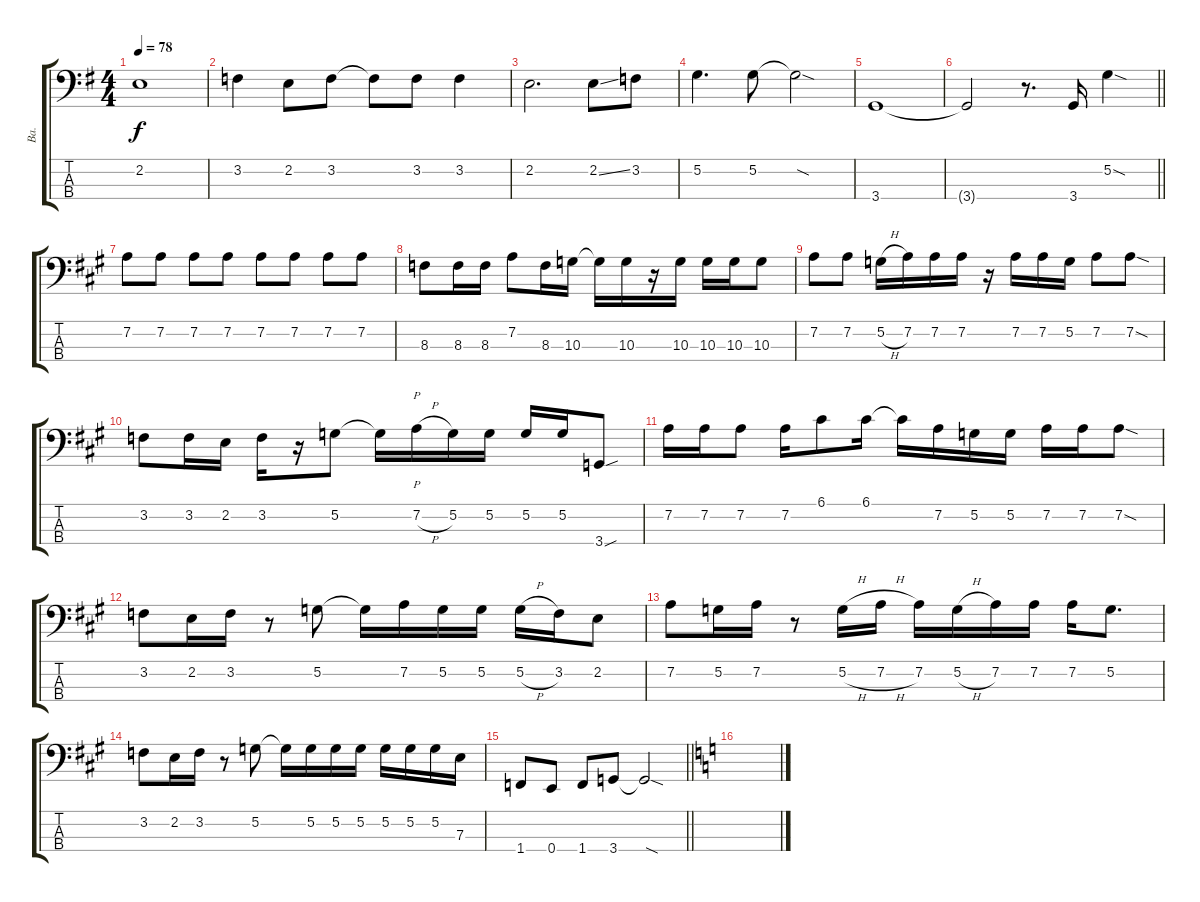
\track ("Ba." "Ba.") {instrument electricbassfinger}
\staff {score tabs}
\tuning (G2 D2 A1 E1) {hide}
\ts (4 4)
\tempo 78
\clef f4
\ks g
2.2.1{dy f} |
3.2.4 2.2.8 3.2.8 3.2{t}.8 3.2.8 3.2.4 |
2.2.2{d} 2.2{ss}.8 3.2.8 |
5.2.4{d} 5.2.8 5.2{sod t}.2 |
3.4.1 |
\barLineRight lightlight
3.4{t}.2 r.8{d} 3.4.16 5.2{sod}.4 |
\ks a
7.2.8 7.2.8 7.2.8 7.2.8 7.2.8 7.2.8 7.2.8 7.2.8 |
8.3.8 8.3.16 8.3.16 7.2.8 8.3.16 10.3.16 10.3{t}.16 10.3.16 r.16 10.3.16 10.3.16 10.3.16 10.3.8 |
7.2.8 7.2.8 5.2{h}.16 7.2.16 7.2.16 7.2.16 r.16 7.2.16 7.2.16 5.2.16 7.2.8 7.2{sod}.8 |
3.2.8 3.2.16 2.2.16 3.2.16 r.16 5.2.8 5.2{t}.16 7.2{h}.16{p} 5.2.16 5.2.16 5.2.16 5.2.16 3.4{sou}.8 |
7.2.16 7.2.16 7.2.8 7.2.16 6.1.8 6.1.16 6.1{t}.16 7.2.16 5.2.16 5.2.16 7.2.16 7.2.16 7.2{sod}.8 |
3.2.8 2.2.16 3.2.16 r.8 5.2.8 5.2{t}.16 7.2.16 5.2.16 5.2.16 5.2{h}.16 3.2.16 2.2.8 |
7.2.8 5.2.16 7.2.16 r.8 5.2{h}.16 7.2{h}.16 7.2.16 5.2{h}.16 7.2.16 7.2.16 7.2.16 5.2.8{d} |
3.2.8 2.2.16 3.2.16 r.8 5.2.8 5.2{t}.16 5.2.16 5.2.16 5.2.16 5.2.16 5.2.16 5.2.16 7.3.16 |
\barLineRight lightlight
1.4.8 0.4.8 1.4.8 3.4.8 3.4{sod t}.2 |
\ks c
